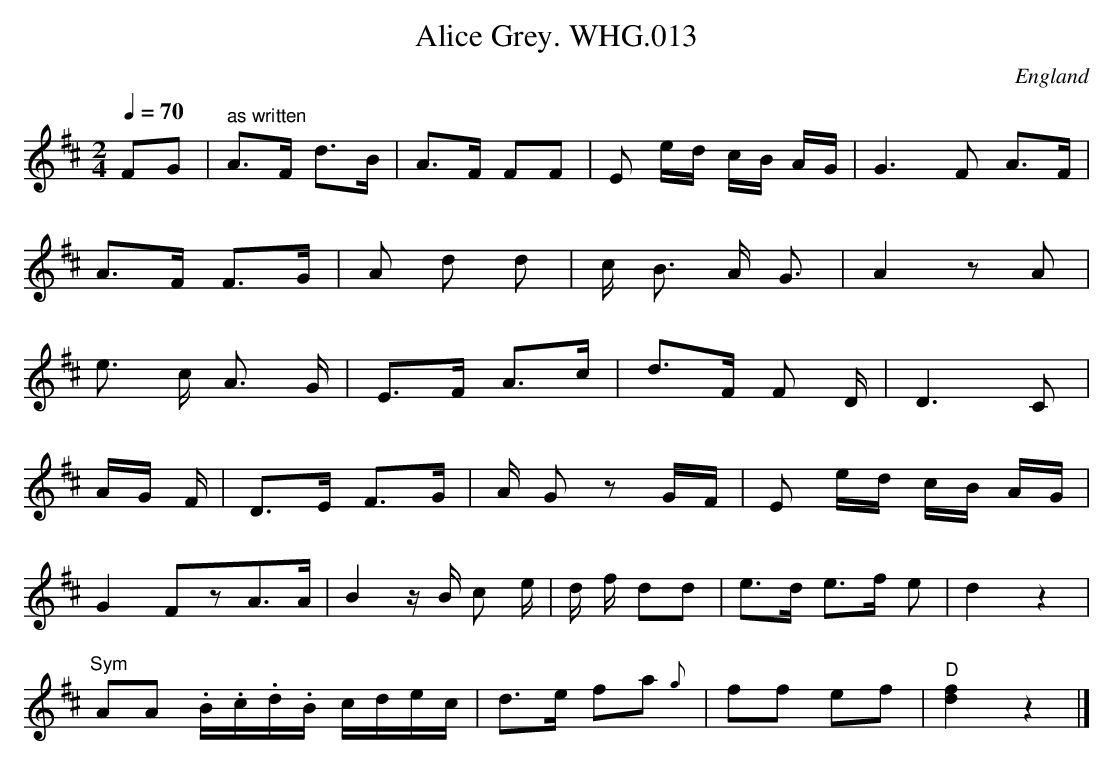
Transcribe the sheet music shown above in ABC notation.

X:1
T:Alice Grey. WHG.013
O:England
M:2/4
L:1/8
Q:1/4=70
K:D major
FG|" as written"A>F d>B|A>F FF|E e/d/ c/B/ A/G/|G3F A>F|
A>F F>G|A d d|c< B A< G|A2zA|
e> c A> G|E>F A>c|d>F F D/|D3 C|
A/G/ F/|D>E F>G|A/ Gz G/F/|E e/d/ c/B/ A/G/|
G2FzA>A|B2z/B/ c e/|d/ f/ dd|e>d e>f e|d2z2|
"Sym"AA .B/.c/.d/.B/ c/d/e/c/|\
d>e fa {g}|ff ef|"^D"[d2f2]z2|]
